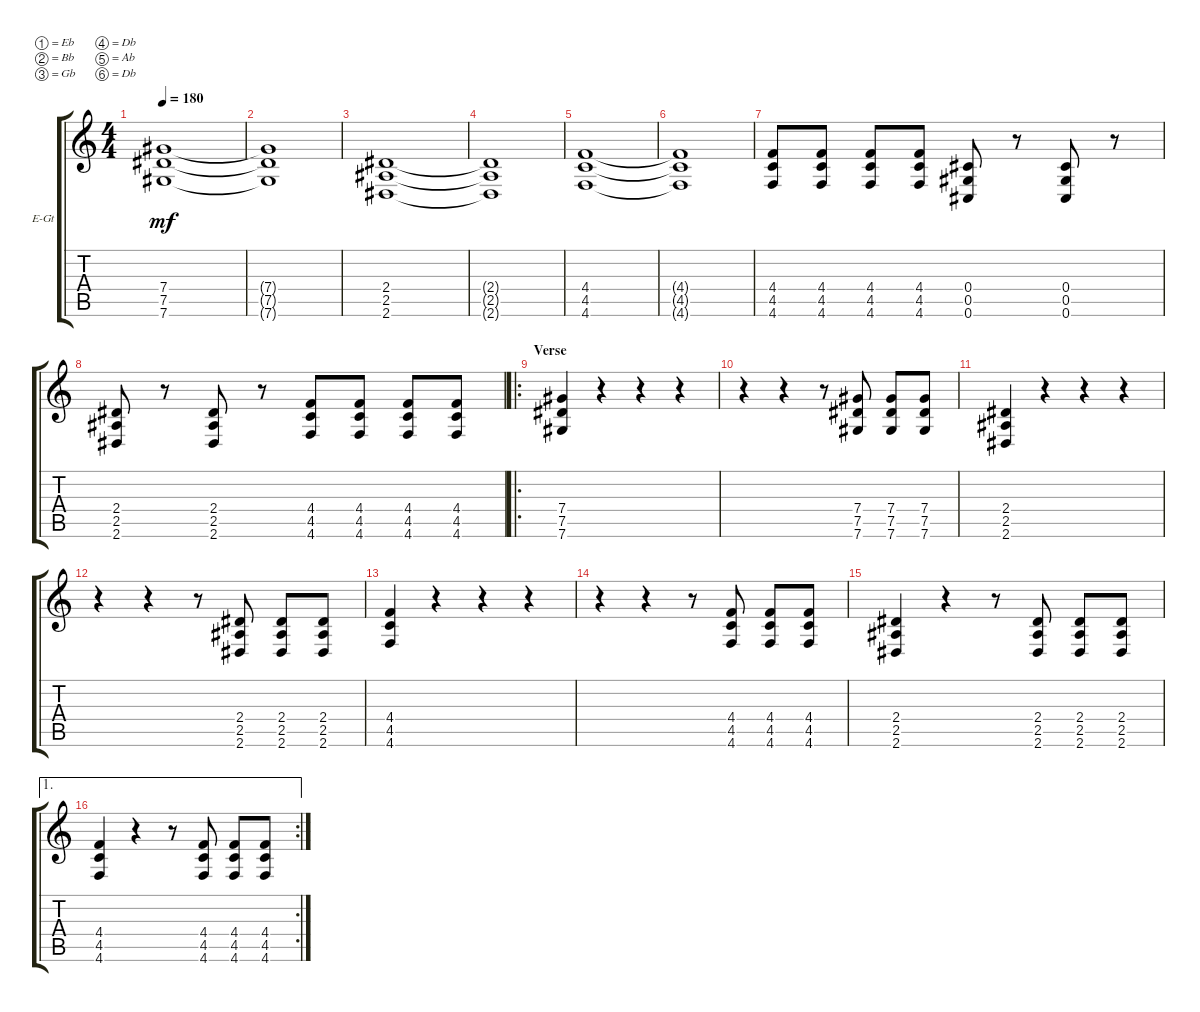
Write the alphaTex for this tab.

\defaultSystemsLayout 4
\bracketExtendMode groupsimilarinstruments
\firstSystemTrackNameOrientation horizontal
\otherSystemsTrackNameOrientation horizontal
\track ("rythum " "E-Gt") {instrument overdrivenguitar}
\staff {score tabs}
\tuning (Eb4 Bb3 Gb3 Db3 Ab2 Db2)
\ts (4 4)
\tempo 180
\clef g2
\scale
0.333333
\ks c
(7.6 7.5 7.4).1{dy mf} |
\scale
0.333333 (7.6{t} 7.5{t} 7.4{t}).1 |
\scale
0.333333 (2.6 2.5 2.4).1 |
(2.6{t} 2.5{t} 2.4{t}).1 |
\scale
0.333333 (4.6 4.5 4.4).1 |
\scale
0.333333 (4.6{t} 4.5{t} 4.4{t}).1 |
\scale
0.333333 (4.5 4.6 4.4).8 (4.5 4.6 4.4).8 (4.5 4.6 4.4).8 (4.5 4.6 4.4).8 (0.5 0.6 0.4).8 r.8 (0.5 0.6 0.4).8 r.8 |
\scale
0.333333 (2.5 2.6 2.4).8 r.8 (2.5 2.6 2.4).8 r.8 (4.5 4.6 4.4).8 (4.5 4.6 4.4).8 (4.5 4.6 4.4).8 (4.5 4.6 4.4).8 |
\ro
\section ("" "Verse")
\scale
0.333333 (7.6 7.5 7.4).4 r.4 r.4 r.4 |
\scale
0.333333 r.4 r.4 r.8 (7.6 7.5 7.4).8 (7.6 7.5 7.4).8 (7.4 7.5 7.6).8 |
\scale
0.333333 (2.6 2.5 2.4).4 r.4 r.4 r.4 |
\scale
0.333333 r.4 r.4 r.8 (2.5 2.6 2.4).8 (2.5 2.6 2.4).8 (2.5 2.6 2.4).8 |
\scale
0.333333 (4.4 4.5 4.6).4 r.4 r.4 r.4 |
\scale
0.333333 r.4 r.4 r.8 (4.5 4.6 4.4).8 (4.5 4.6 4.4).8 (4.5 4.6 4.4).8 |
\scale
0.333333 (2.4 2.5 2.6).4 r.4 r.8 (2.6 2.5 2.4).8 (2.4 2.5 2.6).8 (2.5 2.4 2.6).8 |
\ae 1
\rc 2
\scale
0.333333 (4.4 4.5 4.6).4 r.4 r.8 (4.6 4.5 4.4).8 (4.6 4.5 4.4).8 (4.6 4.5 4.4).8
